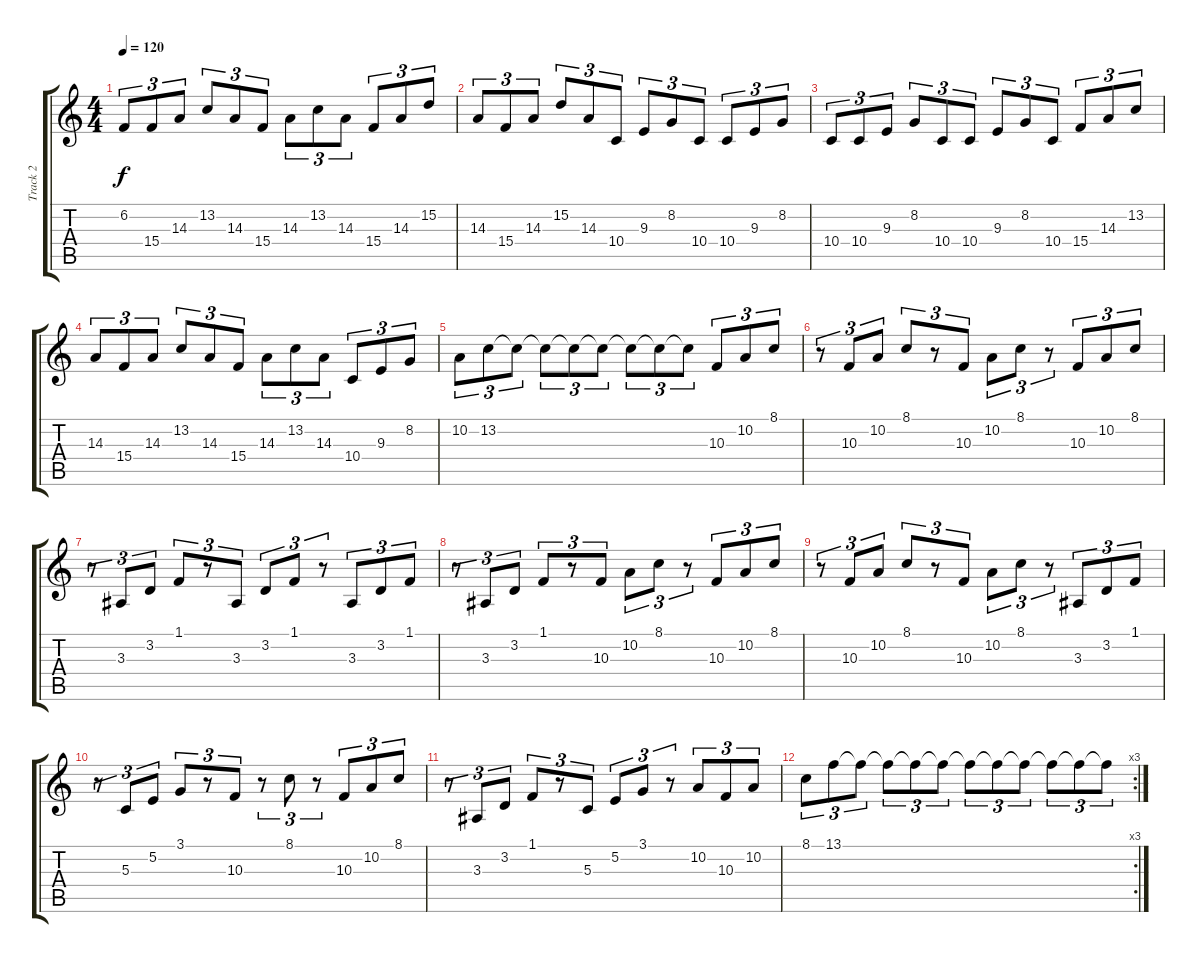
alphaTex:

\track ("Track 2" "Track 2") {instrument lead5charang}
\staff {score tabs}
\tuning (E4 B3 G3 D3 A2 E2) {hide}
\ts (4 4)
\tempo 120
\clef g2
\ks c
6.2.8{tu (3 2) dy f} 15.4.8{tu (3 2)} 14.3.8{tu (3 2)} 13.2.8{tu (3 2)} 14.3.8{tu (3 2)} 15.4.8{tu (3 2)} 14.3.8{tu (3 2)} 13.2.8{tu (3 2)} 14.3.8{tu (3 2)} 15.4.8{tu (3 2)} 14.3.8{tu (3 2)} 15.2.8{tu (3 2)} |
14.3.8{tu (3 2)} 15.4.8{tu (3 2)} 14.3.8{tu (3 2)} 15.2.8{tu (3 2)} 14.3.8{tu (3 2)} 10.4.8{tu (3 2)} 9.3.8{tu (3 2)} 8.2.8{tu (3 2)} 10.4.8{tu (3 2)} 10.4.8{tu (3 2)} 9.3.8{tu (3 2)} 8.2.8{tu (3 2)} |
10.4.8{tu (3 2)} 10.4.8{tu (3 2)} 9.3.8{tu (3 2)} 8.2.8{tu (3 2)} 10.4.8{tu (3 2)} 10.4.8{tu (3 2)} 9.3.8{tu (3 2)} 8.2.8{tu (3 2)} 10.4.8{tu (3 2)} 15.4.8{tu (3 2)} 14.3.8{tu (3 2)} 13.2.8{tu (3 2)} |
14.3.8{tu (3 2)} 15.4.8{tu (3 2)} 14.3.8{tu (3 2)} 13.2.8{tu (3 2)} 14.3.8{tu (3 2)} 15.4.8{tu (3 2)} 14.3.8{tu (3 2)} 13.2.8{tu (3 2)} 14.3.8{tu (3 2)} 10.4.8{tu (3 2)} 9.3.8{tu (3 2)} 8.2.8{tu (3 2)} |
10.2.8{tu (3 2)} 13.2.8{tu (3 2)} 13.2{t}.8{tu (3 2)} 13.2{t}.8{tu (3 2)} 13.2{t}.8{tu (3 2)} 13.2{t}.8{tu (3 2)} 13.2{t}.8{tu (3 2)} 13.2{t}.8{tu (3 2)} 13.2{t}.8{tu (3 2)} 10.3.8{tu (3 2)} 10.2.8{tu (3 2)} 8.1.8{tu (3 2)} |
r.8{tu (3 2)} 10.3.8{tu (3 2)} 10.2.8{tu (3 2)} 8.1.8{tu (3 2)} r.8{tu (3 2)} 10.3.8{tu (3 2)} 10.2.8{tu (3 2)} 8.1.8{tu (3 2)} r.8{tu (3 2)} 10.3.8{tu (3 2)} 10.2.8{tu (3 2)} 8.1.8{tu (3 2)} |
r.8{tu (3 2)} 3.3.8{tu (3 2)} 3.2.8{tu (3 2)} 1.1.8{tu (3 2)} r.8{tu (3 2)} 3.3.8{tu (3 2)} 3.2.8{tu (3 2)} 1.1.8{tu (3 2)} r.8{tu (3 2)} 3.3.8{tu (3 2)} 3.2.8{tu (3 2)} 1.1.8{tu (3 2)} |
r.8{tu (3 2)} 3.3.8{tu (3 2)} 3.2.8{tu (3 2)} 1.1.8{tu (3 2)} r.8{tu (3 2)} 10.3.8{tu (3 2)} 10.2.8{tu (3 2)} 8.1.8{tu (3 2)} r.8{tu (3 2)} 10.3.8{tu (3 2)} 10.2.8{tu (3 2)} 8.1.8{tu (3 2)} |
r.8{tu (3 2)} 10.3.8{tu (3 2)} 10.2.8{tu (3 2)} 8.1.8{tu (3 2)} r.8{tu (3 2)} 10.3.8{tu (3 2)} 10.2.8{tu (3 2)} 8.1.8{tu (3 2)} r.8{tu (3 2)} 3.3.8{tu (3 2)} 3.2.8{tu (3 2)} 1.1.8{tu (3 2)} |
r.8{tu (3 2)} 5.3.8{tu (3 2)} 5.2.8{tu (3 2)} 3.1.8{tu (3 2)} r.8{tu (3 2)} 10.3.8{tu (3 2)} r.8{tu (3 2)} 8.1.8{tu (3 2)} r.8{tu (3 2)} 10.3.8{tu (3 2)} 10.2.8{tu (3 2)} 8.1.8{tu (3 2)} |
r.8{tu (3 2)} 3.3.8{tu (3 2)} 3.2.8{tu (3 2)} 1.1.8{tu (3 2)} r.8{tu (3 2)} 5.3.8{tu (3 2)} 5.2.8{tu (3 2)} 3.1.8{tu (3 2)} r.8{tu (3 2)} 10.2.8{tu (3 2)} 10.3.8{tu (3 2)} 10.2.8{tu (3 2)} |
\rc 3
8.1.8{tu (3 2)} 13.1.8{tu (3 2)} 13.1{t}.8{tu (3 2)} 13.1{t}.8{tu (3 2)} 13.1{t}.8{tu (3 2)} 13.1{t}.8{tu (3 2)} 13.1{t}.8{tu (3 2)} 13.1{t}.8{tu (3 2)} 13.1{t}.8{tu (3 2)} 13.1{t}.8{tu (3 2)} 13.1{t}.8{tu (3 2)} 13.1{t}.8{tu (3 2)}
